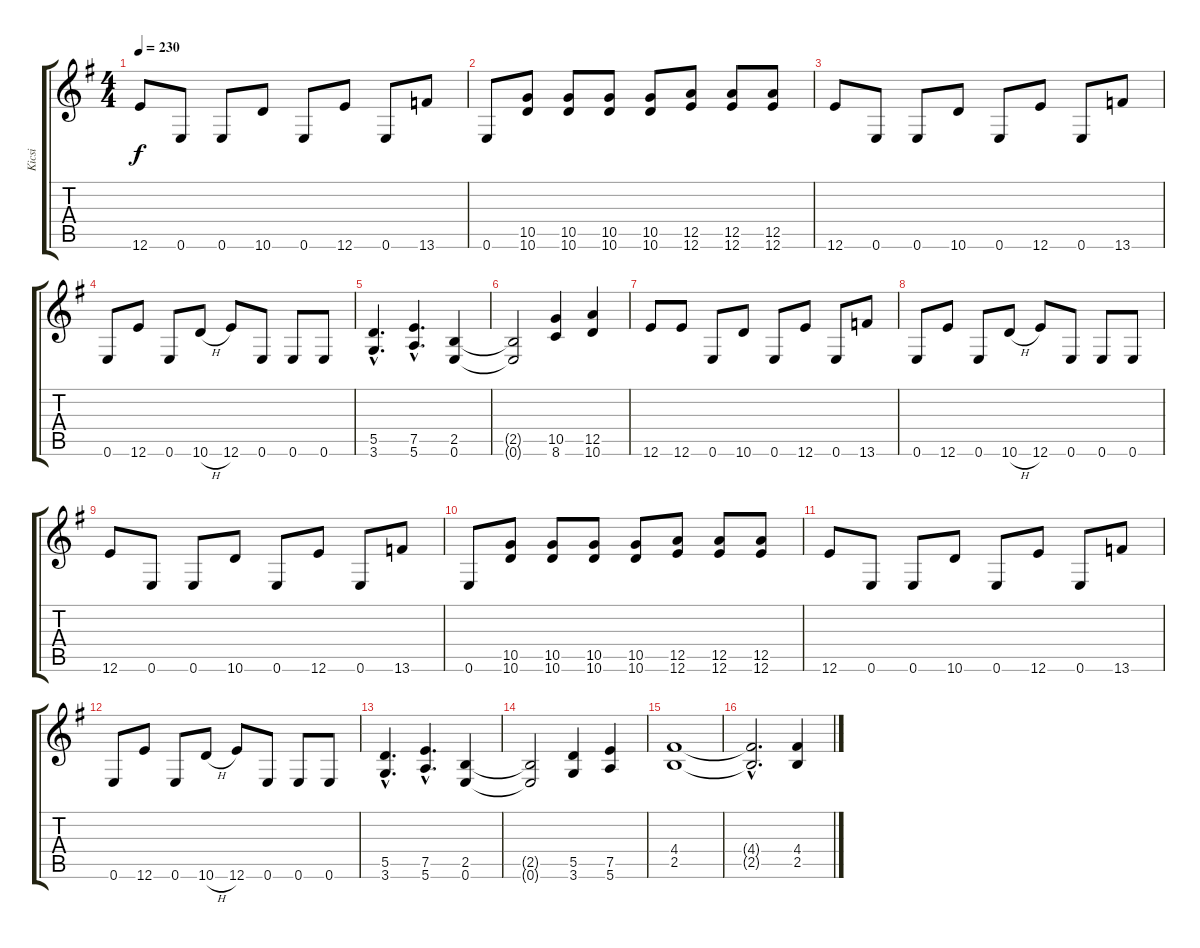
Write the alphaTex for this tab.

\track ("Kicsi" "Kicsi") {instrument distortionguitar}
\staff {score tabs}
\tuning (E4 B3 G3 D3 A2 E2) {hide}
\ts (4 4)
\tempo 230
\clef g2
\ks eminor
12.6.8{dy f} 0.6.8 0.6.8 10.6.8 0.6.8 12.6.8 0.6.8 13.6.8 |
0.6.8 (10.5 10.6).8 (10.5 10.6).8 (10.5 10.6).8 (10.5 10.6).8 (12.5 12.6).8 (12.5 12.6).8 (12.5 12.6).8 |
12.6.8 0.6.8 0.6.8 10.6.8 0.6.8 12.6.8 0.6.8 13.6.8 |
0.6.8 12.6.8 0.6.8 10.6{h}.8 12.6.8 0.6.8 0.6.8 0.6.8 |
(5.5{hac} 3.6{hac}).4{d} (7.5{hac} 5.6{hac}).4{d} (2.5 0.6).4 |
(2.5{t} 0.6{t}).2 (10.5 8.6).4 (12.5 10.6).4 |
12.6.8 12.6.8 0.6.8 10.6.8 0.6.8 12.6.8 0.6.8 13.6.8 |
0.6.8 12.6.8 0.6.8 10.6{h}.8 12.6.8 0.6.8 0.6.8 0.6.8 |
12.6.8 0.6.8 0.6.8 10.6.8 0.6.8 12.6.8 0.6.8 13.6.8 |
0.6.8 (10.5 10.6).8 (10.5 10.6).8 (10.5 10.6).8 (10.5 10.6).8 (12.5 12.6).8 (12.5 12.6).8 (12.5 12.6).8 |
12.6.8 0.6.8 0.6.8 10.6.8 0.6.8 12.6.8 0.6.8 13.6.8 |
0.6.8 12.6.8 0.6.8 10.6{h}.8 12.6.8 0.6.8 0.6.8 0.6.8 |
(5.5{hac} 3.6{hac}).4{d} (7.5{hac} 5.6{hac}).4{d} (2.5 0.6).4 |
(2.5{t} 0.6{t}).2 (5.5 3.6).4 (7.5 5.6).4 |
(4.4 2.5).1 |
(4.4{hac t} 2.5{hac t}).2{d} (4.4 2.5).4
